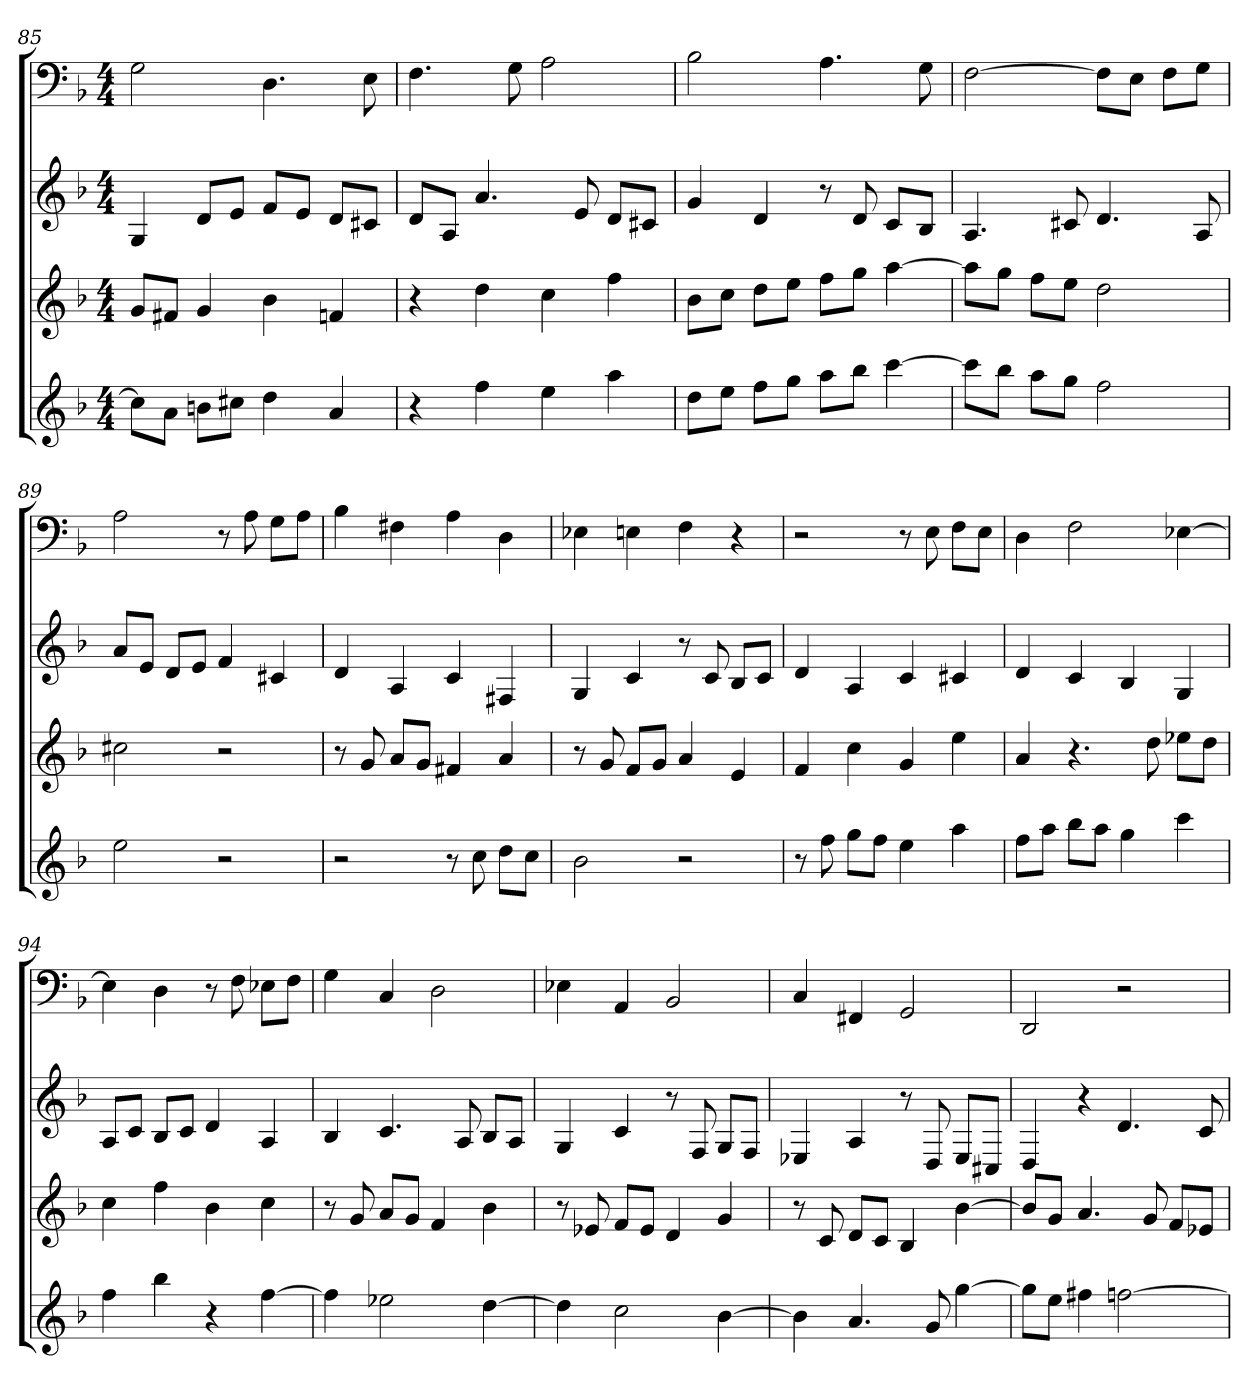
**kern	**kern	**kern	**kern
*part4	*part3	*part2	*part1
*staff4	*staff3	*staff2	*staff1
*k[b-]	*k[b-]	*k[b-]	*k[b-]
*d:	*d:	*d:	*d:
*M4/4	*M4/4	*M4/4	*M4/4
=85	=85	=85	=85
8ccL]	8gL	4G	2G
8aJ	8f#XJ	.	.
8bnL	4g	8dL	.
8cc#XJ	.	8eJ	.
4dd	4b-	8fL	4.D
.	.	8eJ	.
4a	4fn	8dL	.
.	.	8c#XJ	8E
=86	=86	=86	=86
4r	4r	8dL	4.F
.	.	8AJ	.
4ff	4dd	4.a	.
.	.	.	8G
4ee	4cc	.	2A
.	.	8e	.
4aa	4ff	8dL	.
.	.	8c#XJ	.
=87	=87	=87	=87
8ddL	8b-L	4g	2B-
8eeJ	8ccJ	.	.
8ffL	8ddL	4d	.
8ggJ	8eeJ	.	.
8aaL	8ffL	8r	4.A
8bb-J	8ggJ	8d	.
[4ccc	[4aa	8cL	.
.	.	8B-J	8G
=88	=88	=88	=88
8cccL]	8aaL]	4.A	[2F
8bb-J	8ggJ	.	.
8aaL	8ffL	.	.
8ggJ	8eeJ	8c#X	.
2ff	2dd	4.d	8FL]
.	.	.	8EJ
.	.	.	8FL
.	.	8A	8GJ
=89	=89	=89	=89
2ee	2cc#X	8aL	2A
.	.	8eJ	.
.	.	8dL	.
.	.	8eJ	.
2r	2r	4f	8r
.	.	.	8A
.	.	4c#X	8GL
.	.	.	8AJ
=90	=90	=90	=90
2r	8r	4d	4B-
.	8g	.	.
.	8aL	4A	4F#X
.	8gJ	.	.
8r	4f#X	4c	4A
8cc	.	.	.
8ddL	4a	4F#X	4D
8ccJ	.	.	.
=91	=91	=91	=91
2b-	8r	4G	4E-X
.	8g	.	.
.	8fL	4c	4En
.	8gJ	.	.
2r	4a	8r	4F
.	.	8c	.
.	4e	8B-L	4r
.	.	8cJ	.
=92	=92	=92	=92
8r	4f	4d	2r
8ff	.	.	.
8ggL	4cc	4A	.
8ffJ	.	.	.
4ee	4g	4c	8r
.	.	.	8E
4aa	4ee	4c#X	8FL
.	.	.	8EJ
=93	=93	=93	=93
8ffL	4a	4d	4D
8aaJ	.	.	.
8bb-L	4.r	4c	2F
8aaJ	.	.	.
4gg	.	4B-	.
.	8dd	.	.
4ccc	8ee-XL	4G	[4E-X
.	8ddJ	.	.
=94	=94	=94	=94
4ff	4cc	8AL	4E-]
.	.	8cJ	.
4bb-	4ff	8B-L	4D
.	.	8cJ	.
4r	4b-	4d	8r
.	.	.	8F
[4ff	4cc	4A	8E-XL
.	.	.	8FJ
=95	=95	=95	=95
4ff]	8r	4B-	4G
.	8g	.	.
2ee-X	8aL	4.c	4C
.	8gJ	.	.
.	4f	.	2D
.	.	8A	.
[4dd	4b-	8B-L	.
.	.	8AJ	.
=96	=96	=96	=96
4dd]	8r	4G	4E-X
.	8e-X	.	.
2cc	8fL	4c	4AA
.	8e-J	.	.
.	4d	8r	2BB-
.	.	8F	.
[4b-	4g	8GL	.
.	.	8FJ	.
=97	=97	=97	=97
4b-]	8r	4E-X	4C
.	8c	.	.
4.a	8dL	4A	4FF#X
.	8cJ	.	.
.	4B-	8r	2GG
8g	.	8D	.
[4gg	[4b-	8E-L	.
.	.	8C#XJ	.
=98	=98	=98	=98
8ggL]	8b-L]	4D	2DD
8eeJ	8gJ	.	.
4ff#X	4.a	4r	.
[2ffn	.	4.d	2r
.	8g	.	.
.	8fL	.	.
.	8e-XJ	8c	.
=	=	=	=
*-	*-	*-	*-
